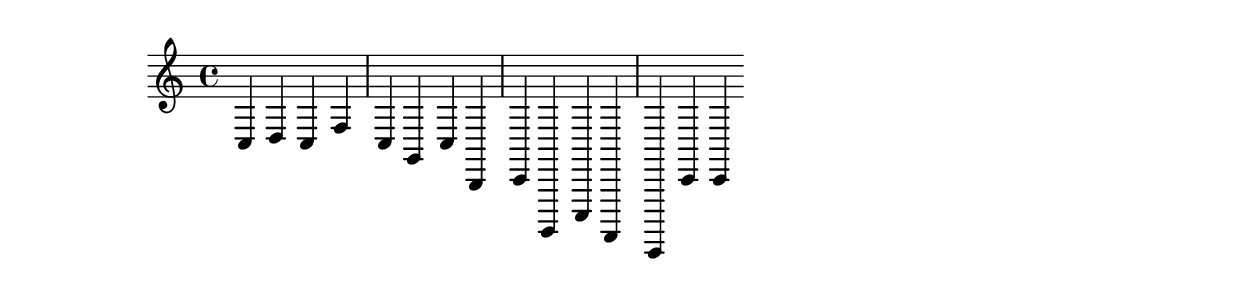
\version "1.0.4";

\score{
	\notes \relative c {
	      c d c f c g c b, c g, c f, c c'' c
% run with find-quarts should suggest:
%	      c d c f c g' c, b c g c f, c' c'' c,,
	}
}

